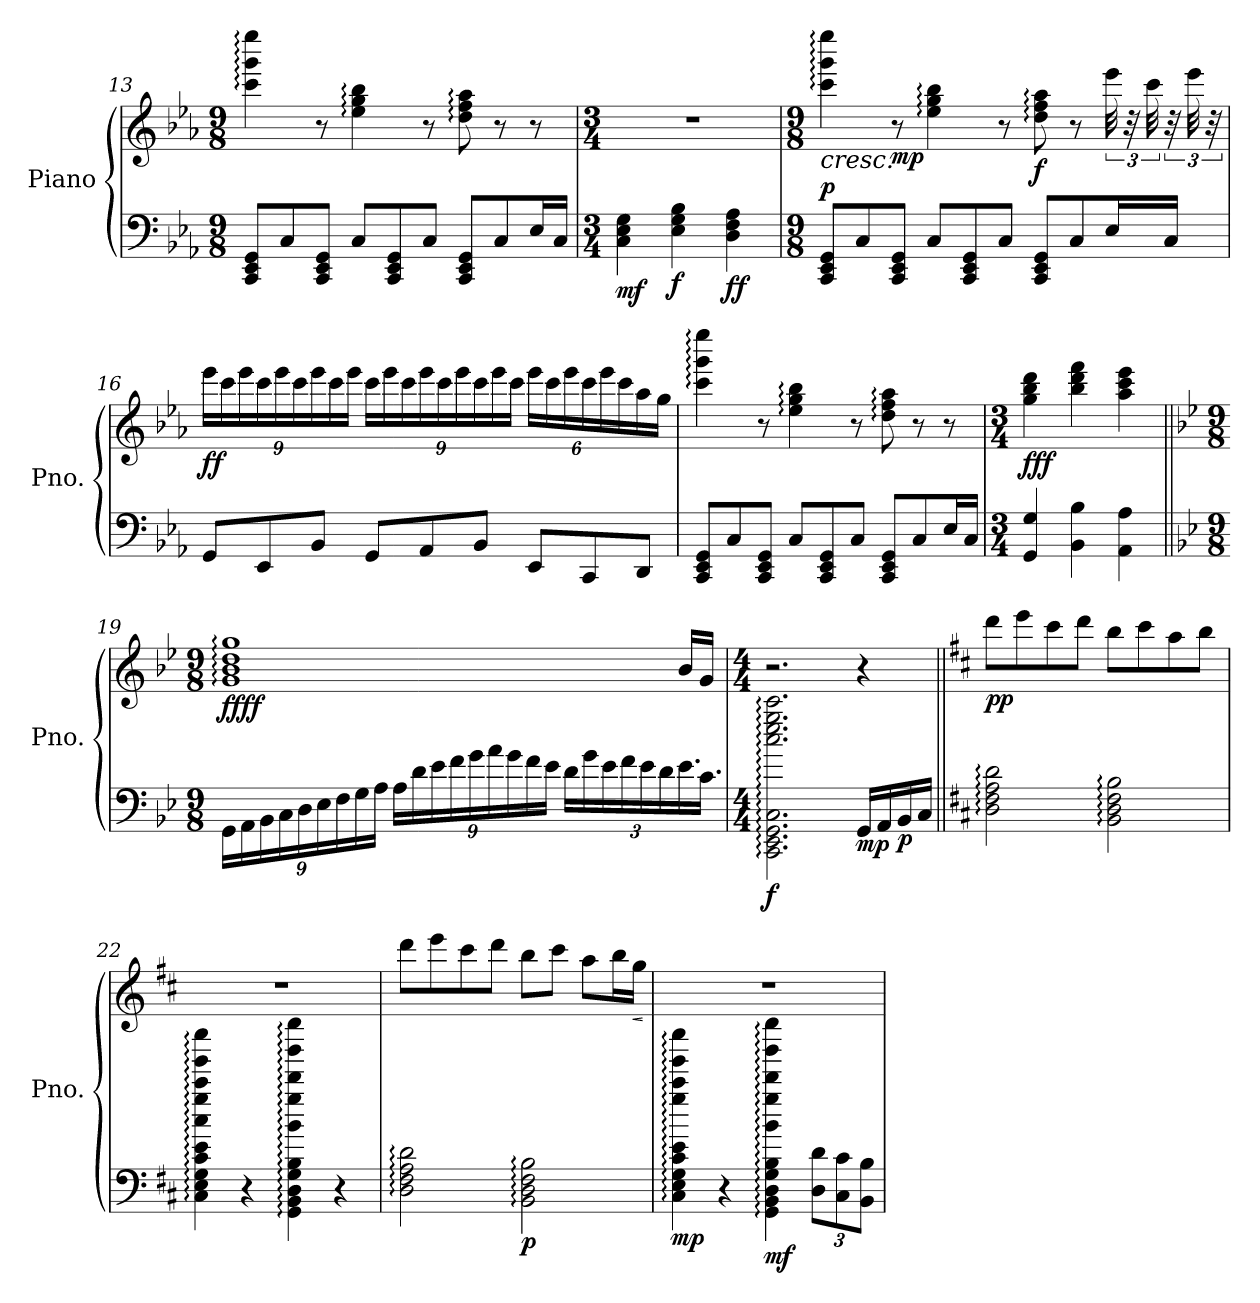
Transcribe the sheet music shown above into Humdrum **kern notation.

**kern	**kern	**dynam
*part1	*part1	*part1
*staff2	*staff1	*staff1/2
*I"Piano	*	*
*I'Pno.	*	*
!!LO:LB:g=z
*clefF4	*clefG2	*
*k[b-e-a-]	*k[b-e-a-]	*
*M9/8	*M9/8	*
=13	=13	=13
8CC/ 8EE-/ 8GG/L	4ccc\: 4ggg\: 4eeee-\:	.
8C/	.	.
8CC/ 8EE-/ 8GG/J	8r	.
8C/L	4ee-\: 4gg\: 4bb-\:	.
8CC/ 8EE-/ 8GG/	.	.
8C/J	8r	.
8CC/ 8EE-/ 8GG/L	8dd\: 8ff\: 8aa-\:	.
8C/	8r	.
16E-/L	8r	.
16C/JJ	.	.
=14	=14	=14
*M3/4	*M3/4	*
!	!	!LO:DY:b=2
4C\ 4E-\ 4G\	2.r	mf
!	!	!LO:DY:b=2
4E-\ 4G\ 4B-\	.	f
!	!	!LO:DY:b=2
4D\ 4F\ 4A-\	.	ff
=15	=15	=15
*M9/8	*M9/8	*
!	!	!LO:HP:b
!	!	!LO:DY:n=1:a=2
8CC/ 8EE-/ 8GG/L	4ccc\: 4ggg\: 4eeee-\:	< p
8C/	.	.
!	!	!LO:DY:n=2:b
8CC/ 8EE-/ 8GG/J	8r	mp
8C/L	4ee-\: 4gg\: 4bb-\:	.
8CC/ 8EE-/ 8GG/	.	.
8C/J	8r	.
!	!	!LO:DY:n=3:b
8CC/ 8EE-/ 8GG/L	8dd\: 8ff\: 8aa-\:	f
8C/	8r	.
16E-/L	48eee-\	.
.	48r	.
.	48ccc\	.
16C/JJ	48r	.
.	48eee-\	.
.	48r	.
.	.	[
!!LO:PB:g=z
=16	=16	=16
*	*Xbrackettup	*
!	!	!LO:DY:b
8GG/L	24eee-\LL	ff
.	24ccc\	.
.	24eee-\	.
8EE-/	24ccc\	.
.	24eee-\	.
.	24ccc\	.
8BB-/J	24eee-\	.
.	24ccc\	.
.	24eee-\JJ	.
8GG/L	24ccc\LL	.
.	24eee-\	.
.	24ccc\	.
8AA-/	24eee-\	.
.	24ccc\	.
.	24eee-\	.
8BB-/J	24ccc\	.
.	24eee-\	.
.	24ccc\JJ	.
8EE-/L	24eee-\LL	.
.	24ccc\	.
.	24eee-\	.
8CC/	24ccc\	.
.	24eee-\	.
.	24ccc\	.
8DD/J	16aa-\	.
.	16gg\JJ	.
!!LO:LB:g=z
=17	=17	=17
8CC/ 8EE-/ 8GG/L	4ccc\: 4ggg\: 4eeee-\:	.
8C/	.	.
8CC/ 8EE-/ 8GG/J	8r	.
8C/L	4ee-\: 4gg\: 4bb-\:	.
8CC/ 8EE-/ 8GG/	.	.
8C/J	8r	.
8CC/ 8EE-/ 8GG/L	8dd\: 8ff\: 8aa-\:	.
8C/	8r	.
16E-/L	8r	.
16C/JJ	.	.
=18	=18	=18
*M3/4	*M3/4	*
!	!	!LO:DY:b
4GG/ 4G/	4gg\ 4bb-\ 4ddd\	fff
4BB-\ 4B-\	4bb-\ 4ddd\ 4fff\	.
4AA-\ 4A-\	4aa-\ 4ccc\ 4eee-\	.
!!LO:LB:g=z
=19||	=19||	=19||
*k[b-e-]	*k[b-e-]	*
*M9/8	*M9/8	*
*Xbrackettup	*	*
!	!	!LO:DY:b
24GG\LL	1g: 1b-: 1dd: 1gg:	ffff
24AA\	.	.
24BB-\	.	.
24C\	.	.
24D\	.	.
24E-\	.	.
24F\	.	.
24G\	.	.
24A\JJ	.	.
24A\LL	.	.
24d\	.	.
24e-\	.	.
24f\	.	.
24g\	.	.
24a\	.	.
24g\	.	.
24f\	.	.
24e-\JJ	.	.
24d\LL	.	.
24g\	.	.
24e-\	.	.
24f\	.	.
24e-\	.	.
24d\	.	.
24.e-\	16b-/LL	.
24.c\JJ	16g/JJ	.
=20	=20	=20
*M4/4	*M4/4	*
*	*MM80	*
!	!	!LO:DY:b=2
2.CC\: 2.EE-\: 2.GG\: 2.C\: 2.cc\: 2.ee-\: 2.gg\: 2.ccc\:	2.r	f
*	*MM60	*
!	!	!LO:DY:b=2
16GG/LL	4r	mp
16AA/	.	.
!	!	!LO:DY:b=2
16BB-/	.	p
16C/JJ	.	.
!!LO:LB:g=z
=21||	=21||	=21||
*k[f#c#]	*k[f#c#]	*
!	!	!LO:DY:b
2D\: 2F#\: 2A\: 2d\:	8ddd\L	pp
.	8eee\	.
.	8ccc#\	.
.	8ddd\J	.
2BB\: 2D\: 2F#\: 2B\:	8bb\L	.
.	8ccc#\	.
.	8aa\	.
.	8bb\J	.
=22	=22	=22
4C#\: 4E\: 4G\: 4c#\: 4e\: 4cc#\: 4gg\: 4ccc#\: 4ggg\: 4eeee\:	1r	.
4r	.	.
4GG\: 4BB\: 4D\: 4G\: 4B\: 4b\: 4gg\: 4ddd\: 4bbb\: 4gggg\:	.	.
4r	.	.
=23	=23	=23
2D\: 2F#\: 2A\: 2d\:	8ddd\L	.
.	8eee\	.
.	8ccc#\	.
.	8ddd\J	.
!	!	!LO:DY:b=2
2BB\: 2D\: 2F#\: 2B\:	8bb\L	p
.	8ccc#\J	.
.	8aa\L	.
.	16bb\L	.
!	!	!LO:HP:b
.	16gg\JJ	<
.	.	[
=24	=24	=24
!	!	!LO:DY:b=2
4C#\: 4E\: 4G\: 4c#\: 4e\: 4gg\: 4ccc#\: 4ggg\: 4eeee\:	1r	mp
4r	.	.
!	!	!LO:DY:b=2
4GG\: 4BB\: 4D\: 4G\: 4B\: 4b\: 4gg\: 4ddd\: 4bbb\: 4gggg\:	.	mf
12D\ 12d\L	.	.
12C#\ 12c#\	.	.
12BB\ 12B\J	.	.
=	=	=
*-	*-	*-
